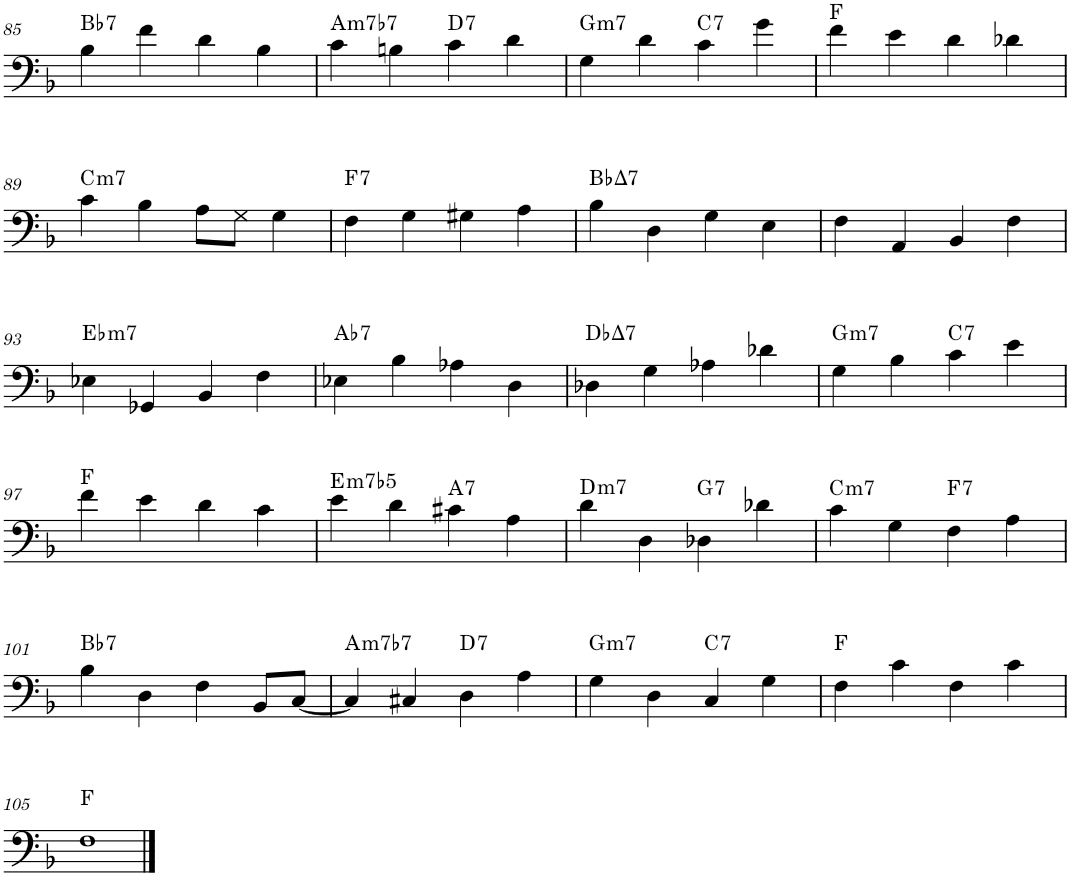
**kern	**harte
*part1	*part1
*staff1	*
*I"Bass Guitar	*
*I'B. Guit.	*
!!LO:PB:g=z
*clefF4	*
*Trd7c12	*
*k[b-]	*
*M4/4	*
=85	=85
!	!LO:H:kt=7
4B-\	Bb:7
4f\	.
4d\	.
4B-\	.
=86	=86
!	!LO:H:kt=m7
4c\	A:min7(b7)
4Bn\	.
!	!LO:H:kt=7
4c\	D:7
4d\	.
=87	=87
!	!LO:H:kt=m7
4G\	G:min7
4d\	.
!	!LO:H:kt=7
4c\	C:7
4g\	.
=88	=88
4f\	F:maj
4e\	.
4d\	.
4d-X\	.
!!LO:LB:g=z
=89	=89
!	!LO:H:kt=m7
4c\	C:min7
4B-\	.
8A\L	.
8G\J	.
4G\	.
=90	=90
!	!LO:H:kt=7
4F\	F:7
4G\	.
4G#X\	.
4A\	.
=91	=91
!	!LO:H:kt=7
4B-\	Bb:maj7
4D\	.
4G\	.
4E\	.
=92	=92
4F\	.
4AA/	.
4BB-/	.
4F\	.
!!LO:LB:g=z
=93	=93
!	!LO:H:kt=m7
4E-X\	Eb:min7
4GG-X/	.
4BB-/	.
4F\	.
=94	=94
!	!LO:H:kt=7
4E-X\	Ab:7
4B-\	.
4A-X\	.
4D\	.
=95	=95
!	!LO:H:kt=7
4D-X\	Db:maj7
4G\	.
4A-X\	.
4d-X\	.
=96	=96
!	!LO:H:kt=m7
4G\	G:min7
4B-\	.
!	!LO:H:kt=7
4c\	C:7
4e\	.
!!LO:LB:g=z
=97	=97
4f\	F:maj
4e\	.
4d\	.
4c\	.
=98	=98
!	!LO:H:kt=m7b5
4e\	E:hdim7
4d\	.
!	!LO:H:kt=7
4c#X\	A:7
4A\	.
=99	=99
!	!LO:H:kt=m7
4d\	D:min7
4D\	.
!	!LO:H:kt=7
4D-X\	G:7
4d-X\	.
=100	=100
!	!LO:H:kt=m7
4c\	C:min7
4G\	.
!	!LO:H:kt=7
4F\	F:7
4A\	.
!!LO:LB:g=z
=101	=101
!	!LO:H:kt=7
4B-\	Bb:7
4D\	.
4F\	.
8BB-/L	.
[8C/J	.
=102	=102
!	!LO:H:kt=m7
4C/]	A:min7(b7)
4C#X/	.
!	!LO:H:kt=7
4D\	D:7
4A\	.
=103	=103
!	!LO:H:kt=m7
4G\	G:min7
4D\	.
!	!LO:H:kt=7
4C/	C:7
4G\	.
=104	=104
4F\	F:maj
4c\	.
4F\	.
4c\	.
!!LO:LB:g=z
=105	=105
1F	F:maj
==	==
*-	*-
